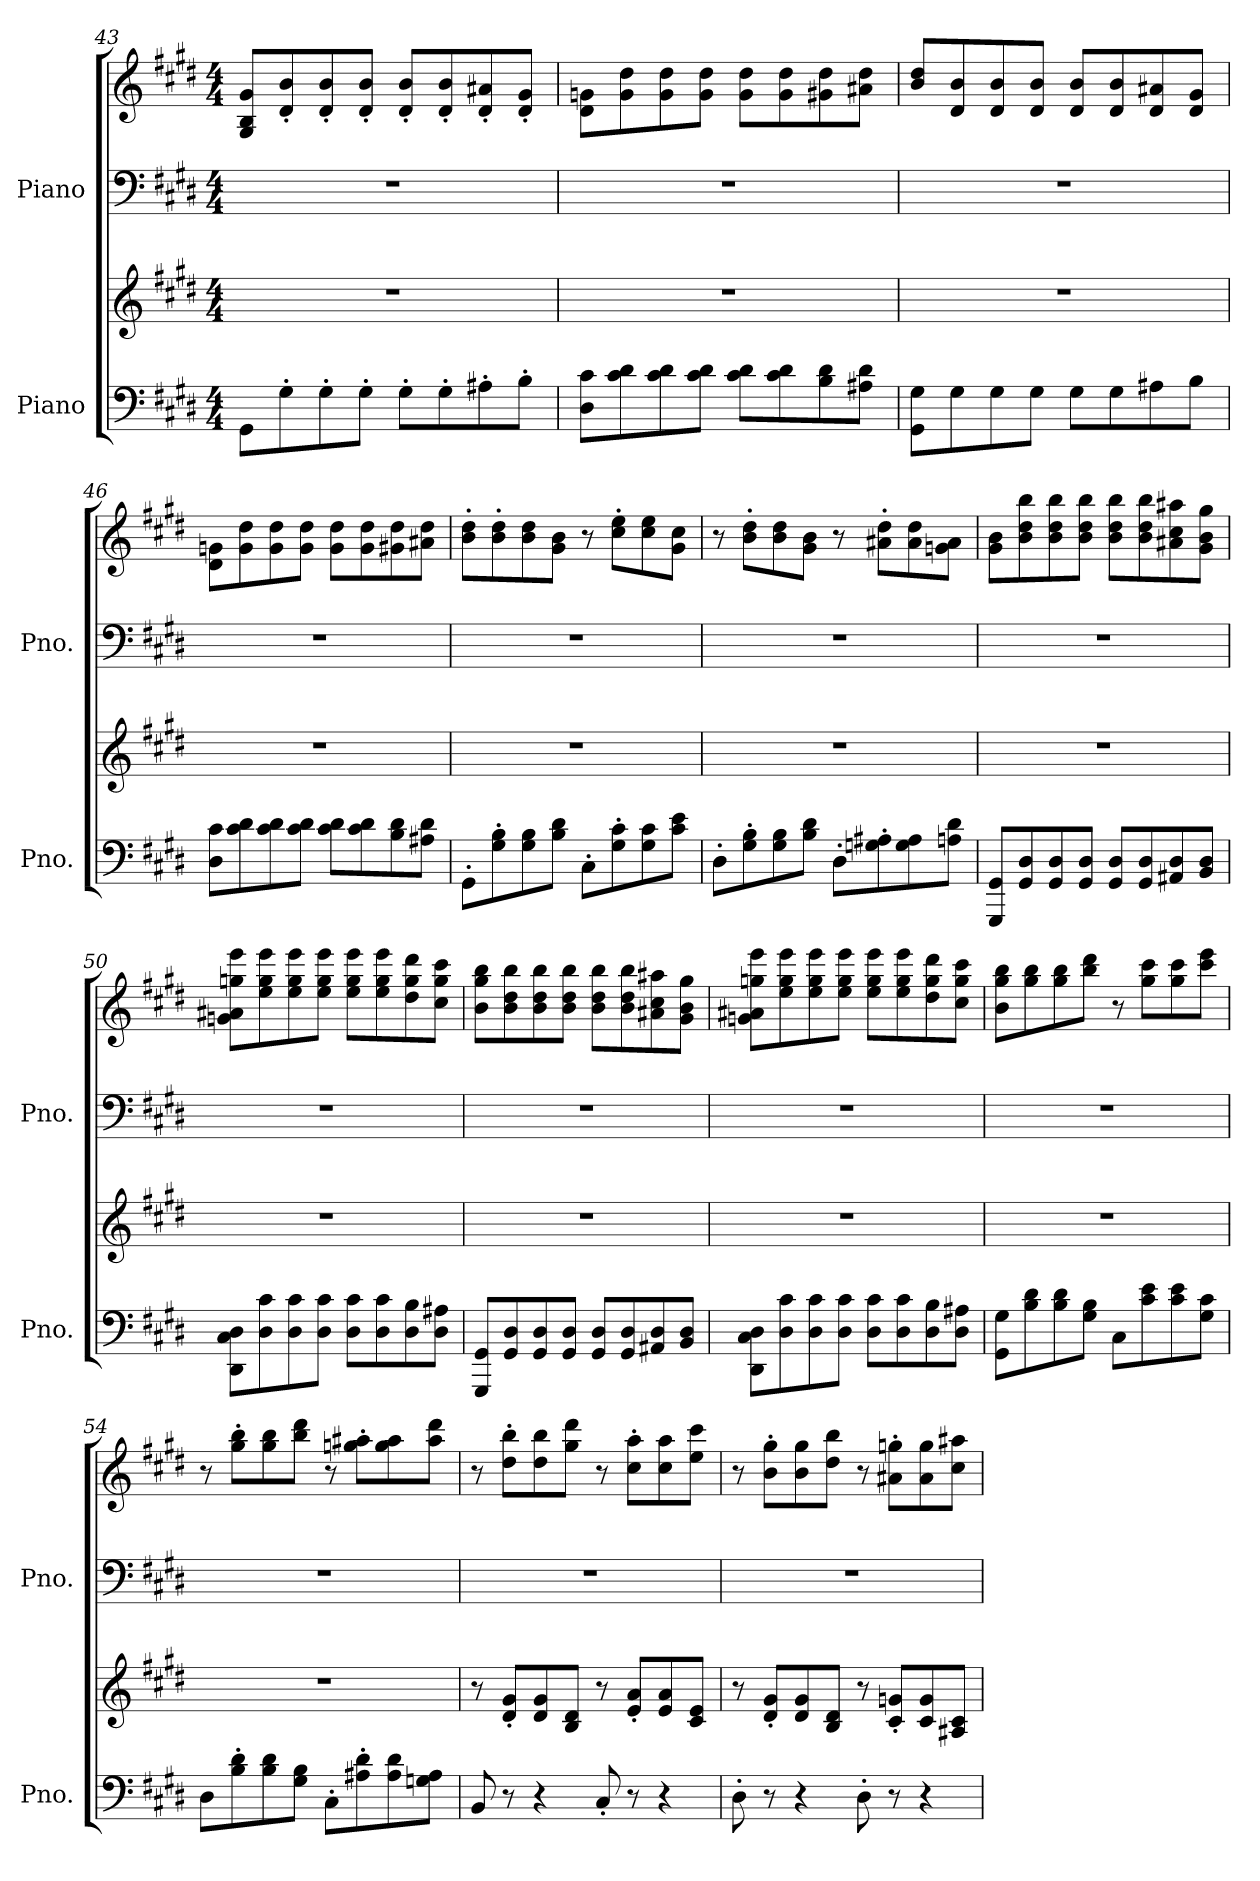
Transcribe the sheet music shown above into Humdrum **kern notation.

**kern	**kern	**kern	**kern
*part2	*part2	*part1	*part1
*staff4	*staff3	*staff2	*staff1
*I"Piano	*	*I"Piano	*
*I'Pno.	*	*I'Pno.	*
*clefF4	*clefG2	*clefF4	*clefG2
*k[f#c#g#d#]	*k[f#c#g#d#]	*k[f#c#g#d#]	*k[f#c#g#d#]
*E:	*E:	*E:	*E:
*M4/4	*M4/4	*M4/4	*M4/4
=43	=43	=43	=43
8GG#\L	1r	1r	8G#/ 8B/ 8g#/L
8G#'\	.	.	8d#/' 8b/'
8G#'\	.	.	8d#/' 8b/'
8G#'\J	.	.	8d#/' 8b/'J
8G#'\L	.	.	8d#/' 8b/'L
8G#'\	.	.	8d#/' 8b/'
8A#X'\	.	.	8d#/' 8a#X/'
8B'\J	.	.	8d#/' 8g#/'J
!!LO:LB:g=z
=44	=44	=44	=44
8D#\ 8c#\L	1r	1r	8d#\ 8gn\L
8c#\ 8d#\	.	.	8g\ 8dd#\
8c#\ 8d#\	.	.	8g\ 8dd#\
8c#\ 8d#\J	.	.	8g\ 8dd#\J
8c#\ 8d#\L	.	.	8g\ 8dd#\L
8c#\ 8d#\	.	.	8g\ 8dd#\
8B\ 8d#\	.	.	8g#X\ 8dd#\
8A#X\ 8d#\J	.	.	8a#X\ 8dd#\J
=45	=45	=45	=45
8GG#\ 8G#\L	1r	1r	8b/ 8dd#/L
8G#\	.	.	8d#/ 8b/
8G#\	.	.	8d#/ 8b/
8G#\J	.	.	8d#/ 8b/J
8G#\L	.	.	8d#/ 8b/L
8G#\	.	.	8d#/ 8b/
8A#X\	.	.	8d#/ 8a#X/
8B\J	.	.	8d#/ 8g#/J
=46	=46	=46	=46
8D#\ 8c#\L	1r	1r	8d#\ 8gn\L
8c#\ 8d#\	.	.	8g\ 8dd#\
8c#\ 8d#\	.	.	8g\ 8dd#\
8c#\ 8d#\J	.	.	8g\ 8dd#\J
8c#\ 8d#\L	.	.	8g\ 8dd#\L
8c#\ 8d#\	.	.	8g\ 8dd#\
8B\ 8d#\	.	.	8g#X\ 8dd#\
8A#X\ 8d#\J	.	.	8a#X\ 8dd#\J
!!LO:LB:g=z
=47	=47	=47	=47
8GG#'\L	1r	1r	8b\' 8dd#\'L
8G#\' 8B\'	.	.	8b\' 8dd#\'
8G#\ 8B\	.	.	8b\ 8dd#\
8B\ 8d#\J	.	.	8g#\ 8b\J
8C#'\L	.	.	8r
8G#\' 8c#\'	.	.	8cc#\' 8ee\'L
8G#\ 8c#\	.	.	8cc#\ 8ee\
8c#\ 8e\J	.	.	8g#\ 8cc#\J
=48	=48	=48	=48
8D#'\L	1r	1r	8r
8G#\' 8B\'	.	.	8b\' 8dd#\'L
8G#\ 8B\	.	.	8b\ 8dd#\
8B\ 8d#\J	.	.	8g#\ 8b\J
8D#'\L	.	.	8r
8Gn\' 8A#X\'	.	.	8a#X\' 8dd#\'L
8G\ 8A#\	.	.	8a#\ 8dd#\
8An\ 8d#\J	.	.	8gn\ 8a#\J
=49	=49	=49	=49
8GGG#/ 8GG#/L	1r	1r	8g#\ 8b\L
8GG#/ 8D#/	.	.	8b\ 8dd#\ 8bb\
8GG#/ 8D#/	.	.	8b\ 8dd#\ 8bb\
8GG#/ 8D#/J	.	.	8b\ 8dd#\ 8bb\J
8GG#/ 8D#/L	.	.	8b\ 8dd#\ 8bb\L
8GG#/ 8D#/	.	.	8b\ 8dd#\ 8bb\
8AA#X/ 8D#/	.	.	8a#X\ 8cc#\ 8aa#X\
8BB/ 8D#/J	.	.	8g#\ 8b\ 8gg#\J
=50	=50	=50	=50
8DD#\ 8C#\ 8D#\L	1r	1r	8gn\ 8a#X\ 8ggn\ 8eee\L
8D#\ 8c#\	.	.	8ee\ 8gg\ 8eee\
8D#\ 8c#\	.	.	8ee\ 8gg\ 8eee\
8D#\ 8c#\J	.	.	8ee\ 8gg\ 8eee\J
8D#\ 8c#\L	.	.	8ee\ 8gg\ 8eee\L
8D#\ 8c#\	.	.	8ee\ 8gg\ 8eee\
8D#\ 8B\	.	.	8dd#\ 8gg\ 8ddd#\
8D#\ 8A#X\J	.	.	8cc#\ 8gg\ 8ccc#\J
!!LO:PB:g=z
=51	=51	=51	=51
8GGG#/ 8GG#/L	1r	1r	8b\ 8gg#\ 8bb\L
8GG#/ 8D#/	.	.	8b\ 8dd#\ 8bb\
8GG#/ 8D#/	.	.	8b\ 8dd#\ 8bb\
8GG#/ 8D#/J	.	.	8b\ 8dd#\ 8bb\J
8GG#/ 8D#/L	.	.	8b\ 8dd#\ 8bb\L
8GG#/ 8D#/	.	.	8b\ 8dd#\ 8bb\
8AA#X/ 8D#/	.	.	8a#X\ 8cc#\ 8aa#X\
8BB/ 8D#/J	.	.	8g#\ 8b\ 8gg#\J
=52	=52	=52	=52
8DD#\ 8C#\ 8D#\L	1r	1r	8gn\ 8a#X\ 8ggn\ 8eee\L
8D#\ 8c#\	.	.	8ee\ 8gg\ 8eee\
8D#\ 8c#\	.	.	8ee\ 8gg\ 8eee\
8D#\ 8c#\J	.	.	8ee\ 8gg\ 8eee\J
8D#\ 8c#\L	.	.	8ee\ 8gg\ 8eee\L
8D#\ 8c#\	.	.	8ee\ 8gg\ 8eee\
8D#\ 8B\	.	.	8dd#\ 8gg\ 8ddd#\
8D#\ 8A#X\J	.	.	8cc#\ 8gg\ 8ccc#\J
=53	=53	=53	=53
8GG#\ 8G#\L	1r	1r	8b\ 8gg#\ 8bb\L
8B\ 8d#\	.	.	8gg#\ 8bb\
8B\ 8d#\	.	.	8gg#\ 8bb\
8G#\ 8B\J	.	.	8bb\ 8ddd#\J
8C#\L	.	.	8r
8c#\ 8e\	.	.	8gg#\ 8ccc#\L
8c#\ 8e\	.	.	8gg#\ 8ccc#\
8G#\ 8c#\J	.	.	8ccc#\ 8eee\J
=54	=54	=54	=54
8D#\L	1r	1r	8r
8B\' 8d#\'	.	.	8gg#\' 8bb\'L
8B\ 8d#\	.	.	8gg#\ 8bb\
8G#\ 8B\J	.	.	8bb\ 8ddd#\J
8C#'\L	.	.	8r
8A#X\' 8d#\'	.	.	8ggn\' 8aa#X\'L
8A#\ 8d#\	.	.	8gg\ 8aa#\
8Gn\ 8A#\J	.	.	8aa#\ 8ddd#\J
!!LO:LB:g=z
=55	=55	=55	=55
8BB/	8r	1r	8r
8r	8d#/' 8g#/'L	.	8dd#\' 8bb\'L
4r	8d#/ 8g#/	.	8dd#\ 8bb\
.	8B/ 8d#/J	.	8gg#\ 8ddd#\J
8C#'/	8r	.	8r
8r	8e/' 8a/'L	.	8cc#\' 8aa\'L
4r	8e/ 8a/	.	8cc#\ 8aa\
.	8c#/ 8e/J	.	8ee\ 8ccc#\J
=56	=56	=56	=56
8D#'\	8r	1r	8r
8r	8d#/' 8g#/'L	.	8b\' 8gg#\'L
4r	8d#/ 8g#/	.	8b\ 8gg#\
.	8B/ 8d#/J	.	8dd#\ 8bb\J
8D#'\	8r	.	8r
8r	8c#/' 8gn/'L	.	8a#X\' 8ggn\'L
4r	8c#/ 8g/	.	8a#\ 8gg\
.	8A#X/ 8c#/J	.	8cc#\ 8aa#X\J
=	=	=	=
*-	*-	*-	*-
